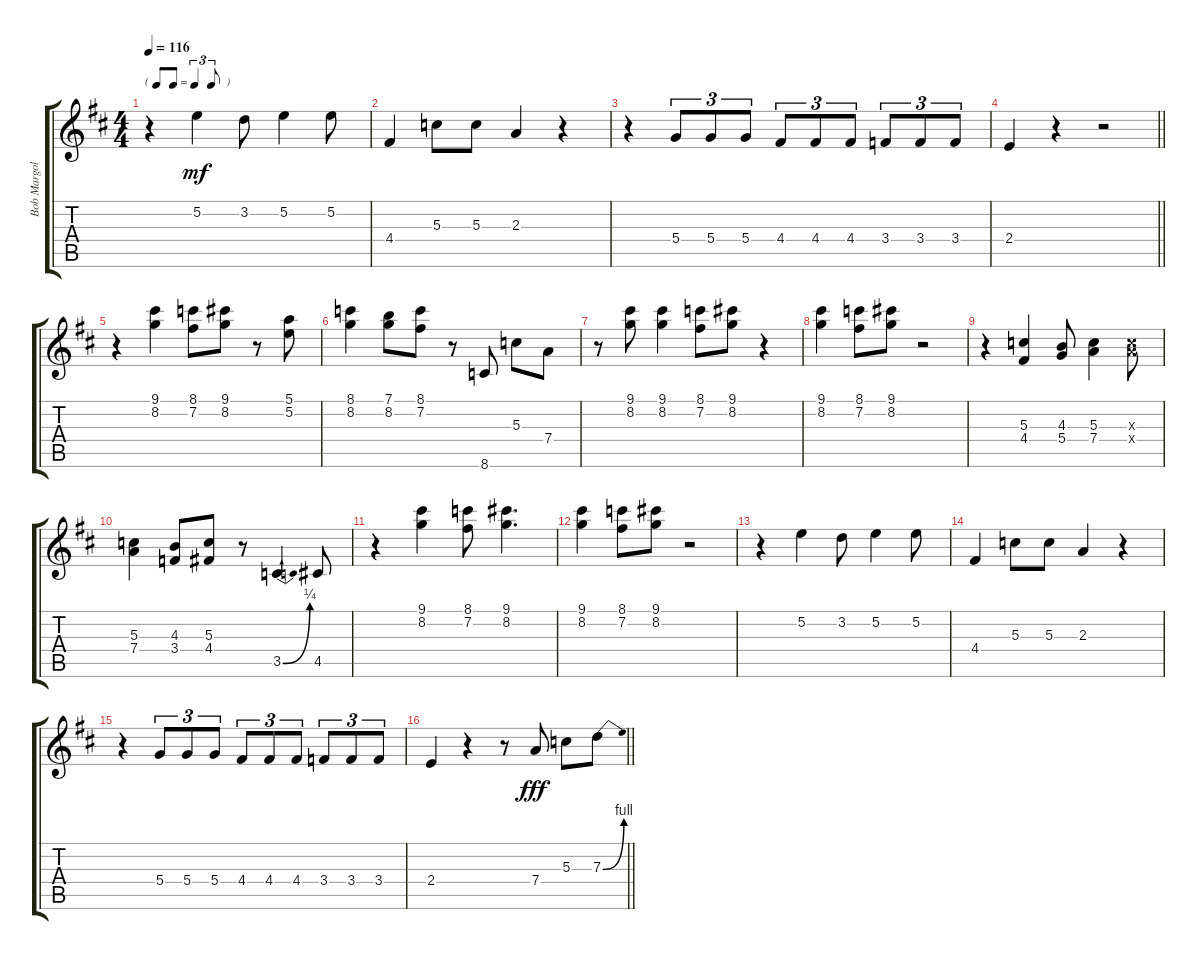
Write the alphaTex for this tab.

\track ("Bob Margolin - Electric Guitar" "Bob Margol") {instrument electricguitarclean}
\staff {score tabs}
\tuning (E4 B3 G3 D3 A2 E2) {hide}
\ts (4 4)
\tf triplet8th
\tempo 116
\clef g2
\ks d
r.4{dy mf} 5.2.4 3.2.8 5.2.4 5.2.8 |
4.4.4 5.3.8 5.3.8 2.3.4 r.4 |
r.4 5.4.8{tu (3 2)} 5.4.8{tu (3 2)} 5.4.8{tu (3 2)} 4.4.8{tu (3 2)} 4.4.8{tu (3 2)} 4.4.8{tu (3 2)} 3.4.8{tu (3 2)} 3.4.8{tu (3 2)} 3.4.8{tu (3 2)} |
\barLineRight lightlight
2.4.4 r.4 r.2 |
r.4 (9.1 8.2).4 (8.1 7.2).8 (9.1 8.2).8 r.8 (5.1 5.2).8 |
(8.1 8.2).4 (7.1 8.2).8 (8.1 7.2).8 r.8 8.6.8 5.3.8 7.4.8 |
r.8 (9.1 8.2).8 (9.1 8.2).4 (8.1 7.2).8 (9.1 8.2).8 r.4 |
(9.1 8.2).4 (8.1 7.2).8 (9.1 8.2).8 r.2 |
r.4 (5.3 4.4).4 (4.3 5.4).8 (5.3 7.4).4 (5.3{x} 7.4{x}).8 |
(5.3 7.4).4 (4.3 3.4).8 (5.3 4.4).8 r.8 3.5{be (bend 0 0 60 1)}.4 4.5.8 |
r.4 (9.1 8.2).4 (8.1 7.2).8 (9.1 8.2).4{d} |
(9.1 8.2).4 (8.1 7.2).8 (9.1 8.2).8 r.2 |
r.4 5.2.4 3.2.8 5.2.4 5.2.8 |
4.4.4 5.3.8 5.3.8 2.3.4 r.4 |
r.4 5.4.8{tu (3 2)} 5.4.8{tu (3 2)} 5.4.8{tu (3 2)} 4.4.8{tu (3 2)} 4.4.8{tu (3 2)} 4.4.8{tu (3 2)} 3.4.8{tu (3 2)} 3.4.8{tu (3 2)} 3.4.8{tu (3 2)} |
\barLineRight lightlight
2.4.4 r.4 r.8 7.4.8{dy fff} 5.3.8 7.3{be (bend 0 0 60 4)}.8
